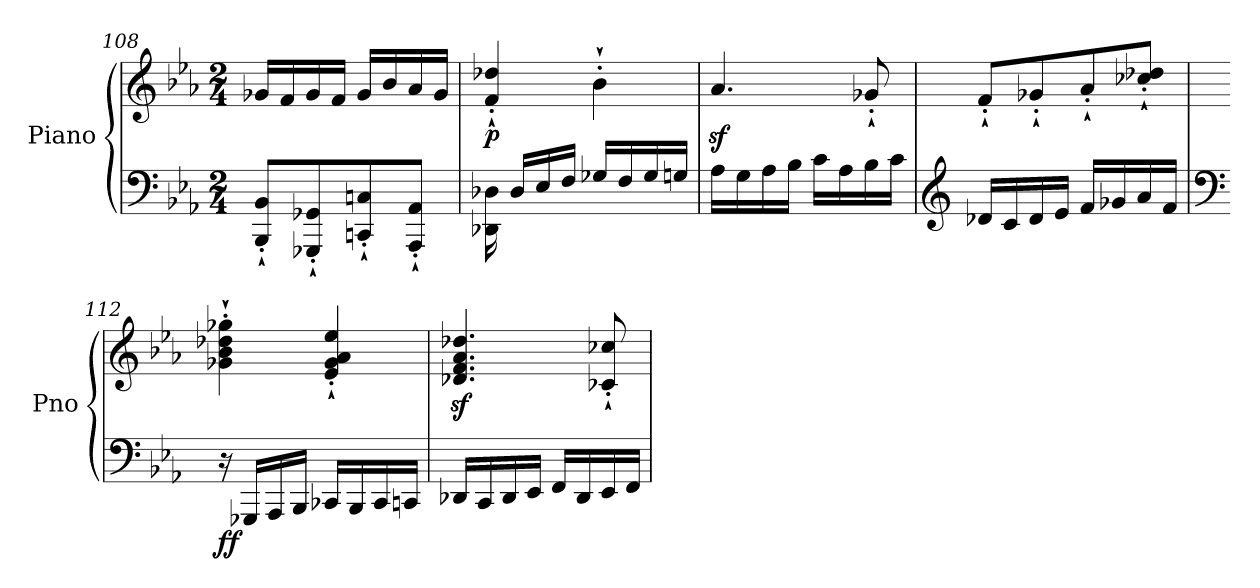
**kern	**kern	**dynam
*part1	*part1	*part1
*staff2	*staff1	*staff1/2
*I"Piano	*	*
*I'Pno	*	*
*clefF4	*clefG2	*
*k[b-e-a-]	*k[b-e-a-]	*
*M2/4	*M2/4	*
=108	=108	=108
8BBB-/`' 8BB-/`'L	16g-X/LL	.
.	16f/	.
8GGG-X/`' 8GG-X/`'	16g-/	.
.	16f/JJ	.
8CCn/`' 8Cn/`'	16g-/LL	.
.	16b-/	.
8AAA-/`' 8AA-/`'J	16a-/	.
.	16g-/JJ	.
=109	=109	=109
!	!	!LO:DY:b
16DD-X\ 16D-X\	4f/`' 4dd-X/`'	p
16D-/LL	.	.
16E-/	.	.
16F/JJ	.	.
16G-X/LL	4b-`'\	.
16F/	.	.
16G-/	.	.
16Gn/JJ	.	.
!!LO:LB:g=z
=110	=110	=110
16A-\LL	4.a-z</	.
16G\	.	.
16A-\	.	.
16B-\JJ	.	.
16c\LL	.	.
16A-\	.	.
16B-\	8g-X`'/	.
16c\JJ	.	.
=111	=111	=111
*clefG2	*	*
16d-X/LL	8f`'/L	.
16c/	.	.
16d-/	8g-X`'/	.
16e-/JJ	.	.
16f/LL	8a-`'/	.
16g-X/	.	.
16a-/	8cc-X/`' 8dd-X/`'J	.
16f/JJ	.	.
=112	=112	=112
*clefF4	*	*
!	!	!LO:DY:b=2
!	!	!LO:DY:n=1:b
16r	4g-X\`' 4b-\`' 4dd-X\`' 4gg-X\`'	f f
16GGG-X/LL	.	.
16AAA-/	.	.
16BBB-/JJ	.	.
16CC-X/LL	4e-/`' 4g-/`' 4a-/`' 4ee-/`'	.
16BBB-/	.	.
16CC-/	.	.
16CCn/JJ	.	.
=113	=113	=113
16DD-X/LL	4.d-X/z< 4.f/z< 4.a-/z< 4.dd-X/z<	.
16CC/	.	.
16DD-/	.	.
16EE-/JJ	.	.
16FF/LL	.	.
16DD-/	.	.
16EE-/	8c-X/`' 8cc-X/`'	.
16FF/JJ	.	.
=	=	=
*-	*-	*-
